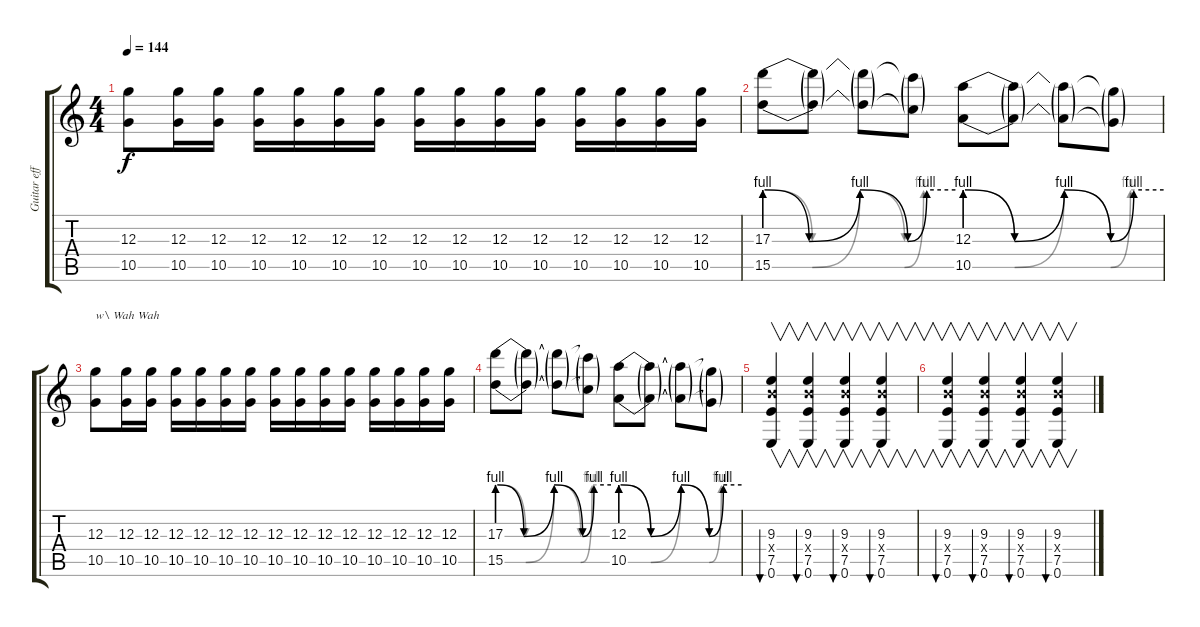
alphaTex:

\track ("Guitar effects (only for better sound)" "Guitar eff") {instrument distortionguitar}
\staff {score tabs}
\tuning (E4 B3 G3 D3 A2 E2) {hide}
\ts (4 4)
\tempo 144
\clef g2
\ks c
(12.3 10.5).8{dy f volume 16 balance 8 instrument distortionguitar} (12.3 10.5).16 (12.3 10.5).16 (12.3 10.5).16 (12.3 10.5).16 (12.3 10.5).16 (12.3 10.5).16 (12.3 10.5).16 (12.3 10.5).16 (12.3 10.5).16 (12.3 10.5).16 (12.3 10.5).16 (12.3 10.5).16 (12.3 10.5).16 (12.3 10.5).16 |
(17.3{be (custom 0 4 14 0 30 4 45 0 51 4 60 4)} 15.5{be (custom 0 4 15 0 30 4 44 0 50 4 60 4)}).8 (17.3{t} 15.5{t}).8 (17.3{t} 15.5{t}).8 (17.3{t} 15.5{t}).8 (12.3{be (custom 0 4 15 0 30 4 44 0 51 4 60 4)} 10.5{be (custom 0 4 15 0 30 4 44 0 50 4 60 4)}).8 (12.3{t} 10.5{t}).8 (12.3{t} 10.5{t}).8 (12.3{t} 10.5{t}).8 |
(12.3 10.5).8{txt "w\\ Wah Wah" volume 16 balance 8 instrument distortionguitar} (12.3 10.5).16 (12.3 10.5).16 (12.3 10.5).16 (12.3 10.5).16 (12.3 10.5).16 (12.3 10.5).16 (12.3 10.5).16 (12.3 10.5).16 (12.3 10.5).16 (12.3 10.5).16 (12.3 10.5).16 (12.3 10.5).16 (12.3 10.5).16 (12.3 10.5).16 |
(17.3{be (custom 0 4 14 0 30 4 45 0 51 4 60 4)} 15.5{be (custom 0 4 15 0 30 4 44 0 50 4 60 4)}).8 (17.3{t} 15.5{t}).8 (17.3{t} 15.5{t}).8 (17.3{t} 15.5{t}).8 (12.3{be (custom 0 4 15 0 30 4 44 0 51 4 60 4)} 10.5{be (custom 0 4 15 0 30 4 44 0 50 4 60 4)}).8 (12.3{t} 10.5{t}).8 (12.3{t} 10.5{t}).8 (12.3{t} 10.5{t}).8 |
(9.3 9.4{x} 7.5 0.6).4{v bu 120 volume 5} (9.3 9.4{x} 7.5 0.6).4{v bu 120} (9.3 9.4{x} 7.5 0.6).4{v bu 120} (9.3 9.4{x} 7.5 0.6).4{v bu 120} |
(9.3 9.4{x} 7.5 0.6).4{v bu 120} (9.3 9.4{x} 7.5 0.6).4{v bu 120} (9.3 9.4{x} 7.5 0.6).4{v bu 120} (9.3 9.4{x} 7.5 0.6).4{v bu 120}
